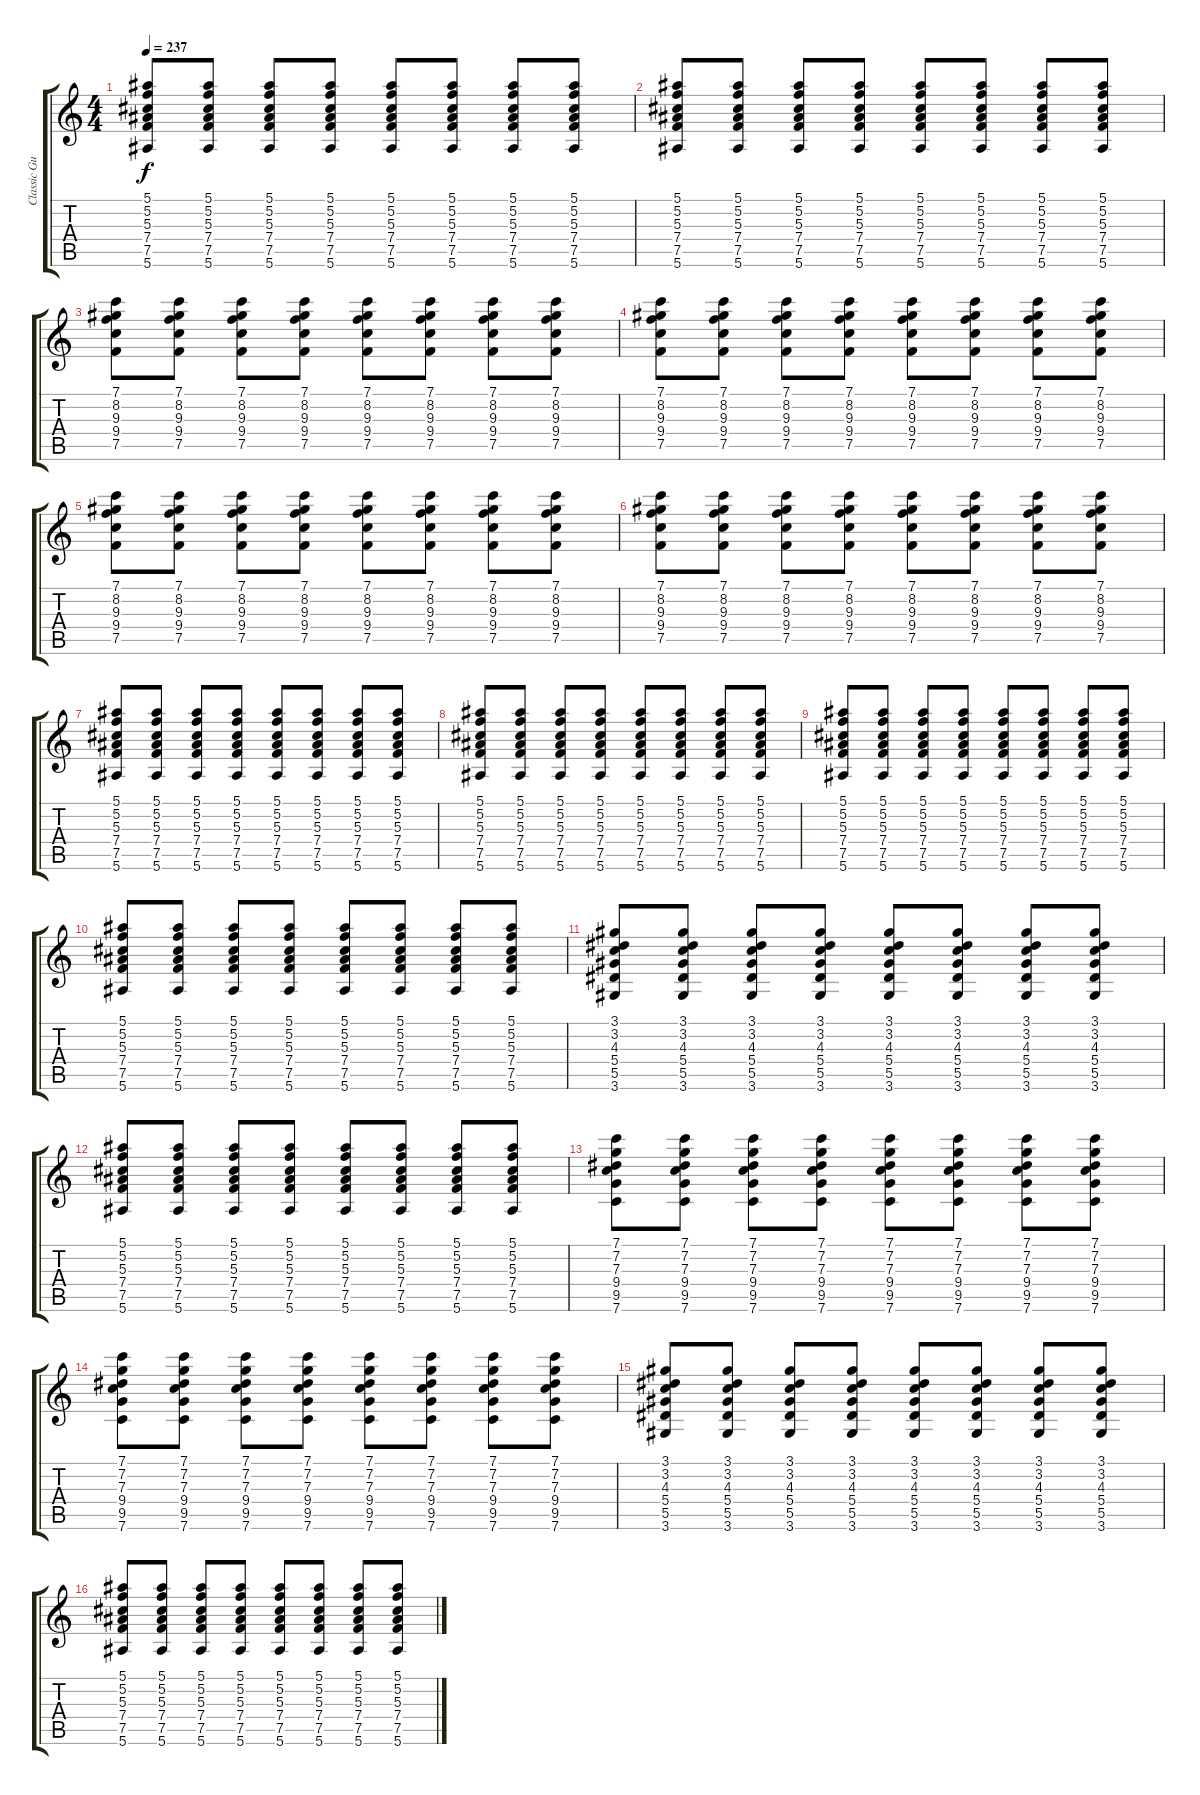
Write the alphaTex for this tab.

\track ("Classic Guitar" "Classic Gu") {instrument acousticguitarnylon}
\staff {score tabs}
\tuning (F4 C4 Ab3 Eb3 Bb2 F2) {hide}
\ts (4 4)
\tempo 237
\clef g2
\ks c
(5.1 5.2 5.3 7.4 7.5 5.6).8{dy f} (5.1 5.2 5.3 7.4 7.5 5.6).8 (5.1 5.2 5.3 7.4 7.5 5.6).8 (5.1 5.2 5.3 7.4 7.5 5.6).8 (5.1 5.2 5.3 7.4 7.5 5.6).8 (5.1 5.2 5.3 7.4 7.5 5.6).8 (5.1 5.2 5.3 7.4 7.5 5.6).8 (5.1 5.2 5.3 7.4 7.5 5.6).8 |
(5.1 5.2 5.3 7.4 7.5 5.6).8 (5.1 5.2 5.3 7.4 7.5 5.6).8 (5.1 5.2 5.3 7.4 7.5 5.6).8 (5.1 5.2 5.3 7.4 7.5 5.6).8 (5.1 5.2 5.3 7.4 7.5 5.6).8 (5.1 5.2 5.3 7.4 7.5 5.6).8 (5.1 5.2 5.3 7.4 7.5 5.6).8 (5.1 5.2 5.3 7.4 7.5 5.6).8 |
(7.1 8.2 9.3 9.4 7.5).8 (7.1 8.2 9.3 9.4 7.5).8 (7.1 8.2 9.3 9.4 7.5).8 (7.1 8.2 9.3 9.4 7.5).8 (7.1 8.2 9.3 9.4 7.5).8 (7.1 8.2 9.3 9.4 7.5).8 (7.1 8.2 9.3 9.4 7.5).8 (7.1 8.2 9.3 9.4 7.5).8 |
(7.1 8.2 9.3 9.4 7.5).8 (7.1 8.2 9.3 9.4 7.5).8 (7.1 8.2 9.3 9.4 7.5).8 (7.1 8.2 9.3 9.4 7.5).8 (7.1 8.2 9.3 9.4 7.5).8 (7.1 8.2 9.3 9.4 7.5).8 (7.1 8.2 9.3 9.4 7.5).8 (7.1 8.2 9.3 9.4 7.5).8 |
(7.1 8.2 9.3 9.4 7.5).8 (7.1 8.2 9.3 9.4 7.5).8 (7.1 8.2 9.3 9.4 7.5).8 (7.1 8.2 9.3 9.4 7.5).8 (7.1 8.2 9.3 9.4 7.5).8 (7.1 8.2 9.3 9.4 7.5).8 (7.1 8.2 9.3 9.4 7.5).8 (7.1 8.2 9.3 9.4 7.5).8 |
(7.1 8.2 9.3 9.4 7.5).8 (7.1 8.2 9.3 9.4 7.5).8 (7.1 8.2 9.3 9.4 7.5).8 (7.1 8.2 9.3 9.4 7.5).8 (7.1 8.2 9.3 9.4 7.5).8 (7.1 8.2 9.3 9.4 7.5).8 (7.1 8.2 9.3 9.4 7.5).8 (7.1 8.2 9.3 9.4 7.5).8 |
(5.1 5.2 5.3 7.4 7.5 5.6).8 (5.1 5.2 5.3 7.4 7.5 5.6).8 (5.1 5.2 5.3 7.4 7.5 5.6).8 (5.1 5.2 5.3 7.4 7.5 5.6).8 (5.1 5.2 5.3 7.4 7.5 5.6).8 (5.1 5.2 5.3 7.4 7.5 5.6).8 (5.1 5.2 5.3 7.4 7.5 5.6).8 (5.1 5.2 5.3 7.4 7.5 5.6).8 |
(5.1 5.2 5.3 7.4 7.5 5.6).8 (5.1 5.2 5.3 7.4 7.5 5.6).8 (5.1 5.2 5.3 7.4 7.5 5.6).8 (5.1 5.2 5.3 7.4 7.5 5.6).8 (5.1 5.2 5.3 7.4 7.5 5.6).8 (5.1 5.2 5.3 7.4 7.5 5.6).8 (5.1 5.2 5.3 7.4 7.5 5.6).8 (5.1 5.2 5.3 7.4 7.5 5.6).8 |
(5.1 5.2 5.3 7.4 7.5 5.6).8 (5.1 5.2 5.3 7.4 7.5 5.6).8 (5.1 5.2 5.3 7.4 7.5 5.6).8 (5.1 5.2 5.3 7.4 7.5 5.6).8 (5.1 5.2 5.3 7.4 7.5 5.6).8 (5.1 5.2 5.3 7.4 7.5 5.6).8 (5.1 5.2 5.3 7.4 7.5 5.6).8 (5.1 5.2 5.3 7.4 7.5 5.6).8 |
(5.1 5.2 5.3 7.4 7.5 5.6).8 (5.1 5.2 5.3 7.4 7.5 5.6).8 (5.1 5.2 5.3 7.4 7.5 5.6).8 (5.1 5.2 5.3 7.4 7.5 5.6).8 (5.1 5.2 5.3 7.4 7.5 5.6).8 (5.1 5.2 5.3 7.4 7.5 5.6).8 (5.1 5.2 5.3 7.4 7.5 5.6).8 (5.1 5.2 5.3 7.4 7.5 5.6).8 |
(3.1 3.2 4.3 5.4 5.5 3.6).8 (3.1 3.2 4.3 5.4 5.5 3.6).8 (3.1 3.2 4.3 5.4 5.5 3.6).8 (3.1 3.2 4.3 5.4 5.5 3.6).8 (3.1 3.2 4.3 5.4 5.5 3.6).8 (3.1 3.2 4.3 5.4 5.5 3.6).8 (3.1 3.2 4.3 5.4 5.5 3.6).8 (3.1 3.2 4.3 5.4 5.5 3.6).8 |
(5.1 5.2 5.3 7.4 7.5 5.6).8 (5.1 5.2 5.3 7.4 7.5 5.6).8 (5.1 5.2 5.3 7.4 7.5 5.6).8 (5.1 5.2 5.3 7.4 7.5 5.6).8 (5.1 5.2 5.3 7.4 7.5 5.6).8 (5.1 5.2 5.3 7.4 7.5 5.6).8 (5.1 5.2 5.3 7.4 7.5 5.6).8 (5.1 5.2 5.3 7.4 7.5 5.6).8 |
(7.1 7.2 7.3 9.4 9.5 7.6).8 (7.1 7.2 7.3 9.4 9.5 7.6).8 (7.1 7.2 7.3 9.4 9.5 7.6).8 (7.1 7.2 7.3 9.4 9.5 7.6).8 (7.1 7.2 7.3 9.4 9.5 7.6).8 (7.1 7.2 7.3 9.4 9.5 7.6).8 (7.1 7.2 7.3 9.4 9.5 7.6).8 (7.1 7.2 7.3 9.4 9.5 7.6).8 |
(7.1 7.2 7.3 9.4 9.5 7.6).8 (7.1 7.2 7.3 9.4 9.5 7.6).8 (7.1 7.2 7.3 9.4 9.5 7.6).8 (7.1 7.2 7.3 9.4 9.5 7.6).8 (7.1 7.2 7.3 9.4 9.5 7.6).8 (7.1 7.2 7.3 9.4 9.5 7.6).8 (7.1 7.2 7.3 9.4 9.5 7.6).8 (7.1 7.2 7.3 9.4 9.5 7.6).8 |
(3.1 3.2 4.3 5.4 5.5 3.6).8 (3.1 3.2 4.3 5.4 5.5 3.6).8 (3.1 3.2 4.3 5.4 5.5 3.6).8 (3.1 3.2 4.3 5.4 5.5 3.6).8 (3.1 3.2 4.3 5.4 5.5 3.6).8 (3.1 3.2 4.3 5.4 5.5 3.6).8 (3.1 3.2 4.3 5.4 5.5 3.6).8 (3.1 3.2 4.3 5.4 5.5 3.6).8 |
(5.1 5.2 5.3 7.4 7.5 5.6).8 (5.1 5.2 5.3 7.4 7.5 5.6).8 (5.1 5.2 5.3 7.4 7.5 5.6).8 (5.1 5.2 5.3 7.4 7.5 5.6).8 (5.1 5.2 5.3 7.4 7.5 5.6).8 (5.1 5.2 5.3 7.4 7.5 5.6).8 (5.1 5.2 5.3 7.4 7.5 5.6).8 (5.1 5.2 5.3 7.4 7.5 5.6).8
